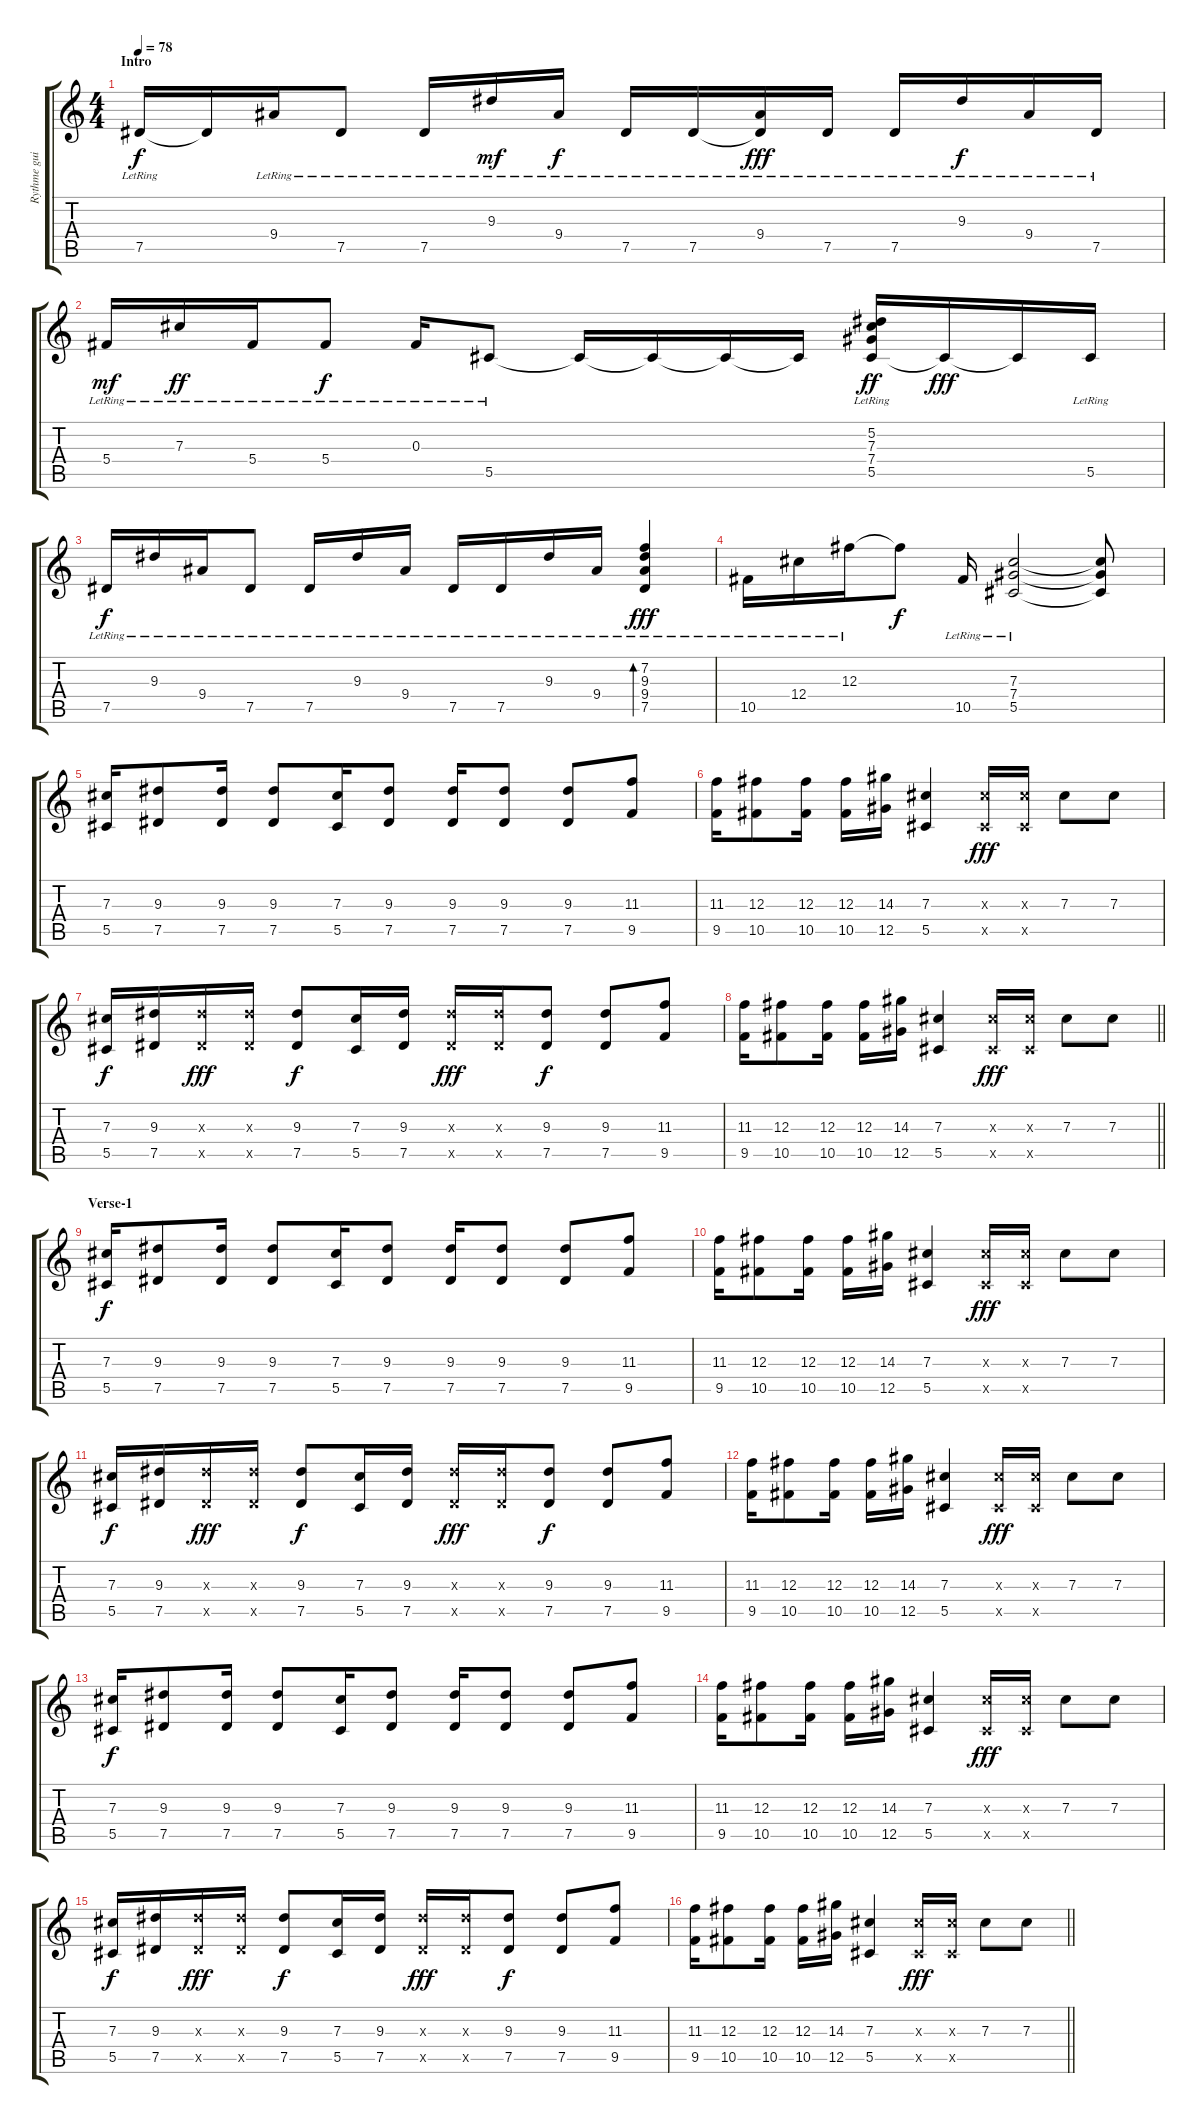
\track ("Rythme guitar" "Rythme gui") {instrument electricguitarclean}
\staff {score tabs}
\tuning (Eb4 Bb3 Gb3 Db3 Ab2 Eb2) {hide}
\ts (4 4)
\section ("" "Intro")
\tempo 78
\clef g2
\ks c
7.5{lr}.16{dy f instrument electricguitarclean} 7.5{t}.16 9.4{lr}.16 7.5{lr}.8 7.5{lr}.16 9.3{lr}.16{dy mf} 9.4{lr}.16{dy f} 7.5{lr}.16 7.5{lr}.16 (9.4{lr} 7.5{t}).16{dy fff} 7.5{lr}.16 7.5{lr}.16 9.3{lr}.16{dy f} 9.4{lr}.16 7.5{lr}.16 |
5.4{lr}.16{dy mf} 7.3{lr}.16{dy ff} 5.4{lr}.16 5.4{lr}.8{dy f} 0.3{lr}.16 5.5{lr}.8 5.5{t}.16 5.5{t}.16 5.5{t}.16 5.5{t}.16 (5.2{lr} 7.3{lr} 7.4{lr} 5.5{lr}).16{dy ff} 5.5{t}.16{dy fff} 5.5{t}.16 5.5{lr}.16 |
7.5{lr}.16{dy f} 9.3{lr}.16 9.4{lr}.16 7.5{lr}.8 7.5{lr}.16 9.3{lr}.16 9.4{lr}.16 7.5{lr}.16 7.5{lr}.16 9.3{lr}.16 9.4{lr}.16 (7.2{lr} 9.3{lr} 9.4{lr} 7.5{lr}).4{bd 120 dy fff} |
10.5{lr}.16 12.4{lr}.16{volume 14} 12.3{lr}.16 12.3{t}.8{dy f} 10.5{lr}.16 (7.3{lr} 7.4{lr} 5.5{lr}).2{instrument distortionguitar} (7.3{t} 7.4{t} 5.5{t}).8 |
(7.3 5.5).16 (9.3 7.5).8 (9.3 7.5).16 (9.3 7.5).8 (7.3 5.5).16 (9.3 7.5).8 (9.3 7.5).16 (9.3 7.5).8 (9.3 7.5).8 (11.3 9.5).8 |
(11.3 9.5).16 (12.3 10.5).8 (12.3 10.5).16 (12.3 10.5).16 (14.3 12.5).16 (7.3 5.5).4 (7.3{x} 5.5{x}).16{dy fff} (7.3{x} 5.5{x}).16 7.3.8 7.3.8 |
(7.3 5.5).16{dy f} (9.3 7.5).16 (9.3{x} 7.5{x}).16{dy fff} (9.3{x} 7.5{x}).16 (9.3 7.5).8{dy f} (7.3 5.5).16 (9.3 7.5).16 (9.3{x} 7.5{x}).16{dy fff} (9.3{x} 7.5{x}).16 (9.3 7.5).8{dy f} (9.3 7.5).8 (11.3 9.5).8 |
\barLineRight lightlight
(11.3 9.5).16 (12.3 10.5).8 (12.3 10.5).16 (12.3 10.5).16 (14.3 12.5).16 (7.3 5.5).4 (7.3{x} 5.5{x}).16{dy fff} (7.3{x} 5.5{x}).16 7.3.8 7.3.8 |
\section ("" "Verse-1")
(7.3 5.5).16{dy f} (9.3 7.5).8 (9.3 7.5).16 (9.3 7.5).8 (7.3 5.5).16 (9.3 7.5).8 (9.3 7.5).16 (9.3 7.5).8 (9.3 7.5).8 (11.3 9.5).8 |
(11.3 9.5).16 (12.3 10.5).8 (12.3 10.5).16 (12.3 10.5).16 (14.3 12.5).16 (7.3 5.5).4 (7.3{x} 5.5{x}).16{dy fff} (7.3{x} 5.5{x}).16 7.3.8 7.3.8 |
(7.3 5.5).16{dy f} (9.3 7.5).16 (9.3{x} 7.5{x}).16{dy fff} (9.3{x} 7.5{x}).16 (9.3 7.5).8{dy f} (7.3 5.5).16 (9.3 7.5).16 (9.3{x} 7.5{x}).16{dy fff} (9.3{x} 7.5{x}).16 (9.3 7.5).8{dy f} (9.3 7.5).8 (11.3 9.5).8 |
(11.3 9.5).16 (12.3 10.5).8 (12.3 10.5).16 (12.3 10.5).16 (14.3 12.5).16 (7.3 5.5).4 (7.3{x} 5.5{x}).16{dy fff} (7.3{x} 5.5{x}).16 7.3.8 7.3.8 |
(7.3 5.5).16{dy f} (9.3 7.5).8 (9.3 7.5).16 (9.3 7.5).8 (7.3 5.5).16 (9.3 7.5).8 (9.3 7.5).16 (9.3 7.5).8 (9.3 7.5).8 (11.3 9.5).8 |
(11.3 9.5).16 (12.3 10.5).8 (12.3 10.5).16 (12.3 10.5).16 (14.3 12.5).16 (7.3 5.5).4 (7.3{x} 5.5{x}).16{dy fff} (7.3{x} 5.5{x}).16 7.3.8 7.3.8 |
(7.3 5.5).16{dy f} (9.3 7.5).16 (9.3{x} 7.5{x}).16{dy fff} (9.3{x} 7.5{x}).16 (9.3 7.5).8{dy f} (7.3 5.5).16 (9.3 7.5).16 (9.3{x} 7.5{x}).16{dy fff} (9.3{x} 7.5{x}).16 (9.3 7.5).8{dy f} (9.3 7.5).8 (11.3 9.5).8 |
\barLineRight lightlight
(11.3 9.5).16 (12.3 10.5).8 (12.3 10.5).16 (12.3 10.5).16 (14.3 12.5).16 (7.3 5.5).4 (7.3{x} 5.5{x}).16{dy fff} (7.3{x} 5.5{x}).16 7.3.8 7.3.8
